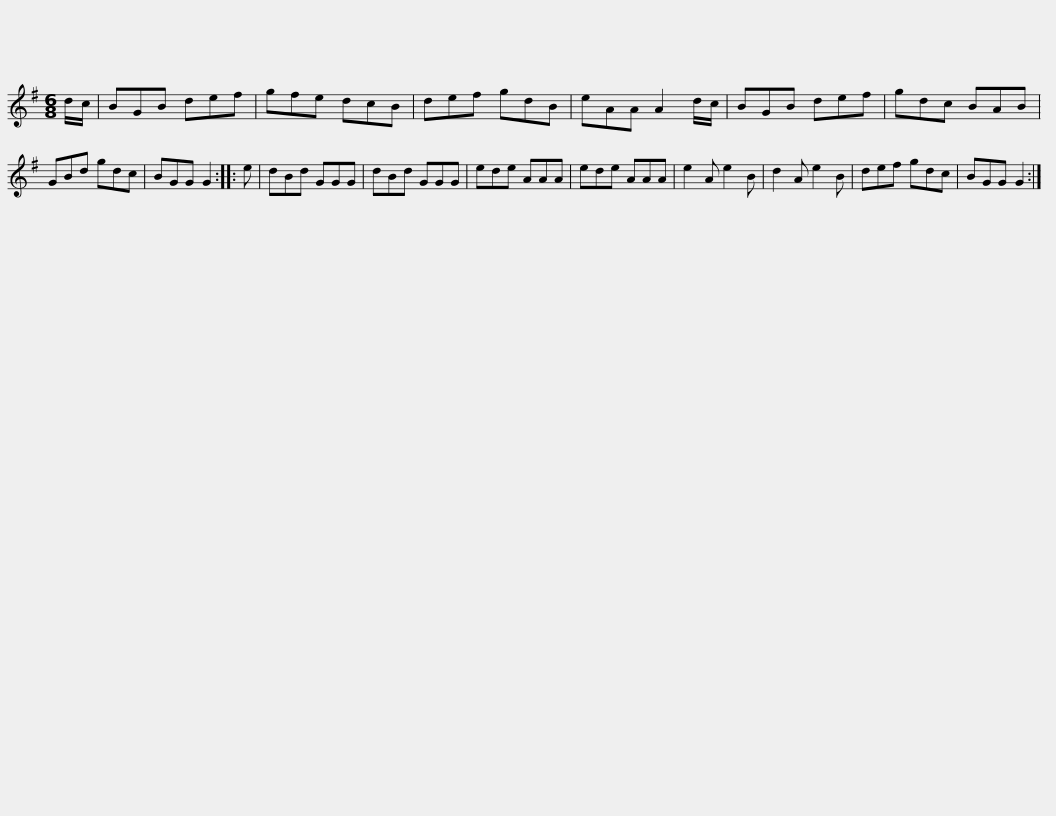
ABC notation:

X:1
L:1/8
M:6/8
I:linebreak $
K:G
V:1 treble
V:1
 d/c/ | BGB def | gfe dcB | def gdB | eAA A2 d/c/ | %5
 BGB def | gdc BAB | GBd gdc |$ BGG G2 :: e | %10
 dBd GGG | dBd GGG | ede AAA | ede AAA | e2 A e2 B | %15
 d2 A e2 B | def gdc |$ BGG G2 :| %18
